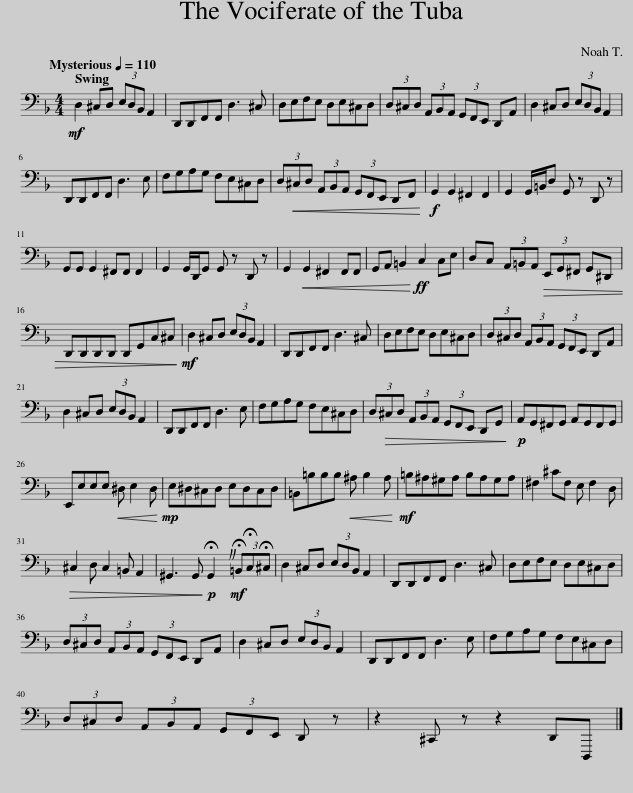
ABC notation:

X:1
L:1/8
Q:1/4=110
M:4/4
I:linebreak $
K:F
V:1 bass
V:1
!mf! D,2 ^C,D, (3E,D,B,, A,,2 | D,,D,,F,,F,, D,3 ^C, | D,E,F,E, D,E,^C,D, | (3D,^C,D, (3A,,B,,A,, (3G,,F,,E,, D,,A,, | D,2 ^C,D, (3E,D,B,, A,,2 |$ %5
 D,,D,,F,,F,, D,3 E, | F,G,A,G, F,E,^C,D, | (3D,!<(!^C,D, (3A,,B,,A,, (3G,,F,,E,, D,,F,,!<)! |!f! G,,2 G,,2 ^F,,2 F,,2 | G,,2 G,,/=B,,/D, G,, z D,, z |$ %10
 G,,G,, G,,2 ^F,,F,, F,,2 | G,,2 G,,/D,,/G,, G,, z D,, z | G,,2!<(! G,,2 ^F,,2 F,,F,, | G,,A,, =B,,2!<)!!ff! C,2 C,E, | D,C, (3A,,=B,,A,,!>(! (3E,,G,,^F,, G,,^D,, |$ %15
 D,,D,,D,,D,, D,,G,,C,^C,!>)! |!mf! D,2 ^C,D, (3E,D,B,, A,,2 | D,,D,,F,,F,, D,3 ^C, | D,E,F,E, D,E,^C,D, | (3D,^C,D, (3A,,B,,A,, (3G,,F,,E,, D,,A,, |$ %20
 D,2 ^C,D, (3E,D,B,, A,,2 | D,,D,,F,,F,, D,3 E, | F,G,A,G, F,E,^C,D, | (3D,!>(!^C,D, (3A,,B,,A,, (3G,,F,,E,, D,,G,,!>)! |!p! A,,G,,^F,,G,, A,,G,,F,,G,, |$ %25
 E,,E,E,E,!<(! ^D, E,2 D,!<)! |!mp! E,^D,^C,D, E,D,C,D, | =B,,=B,B,B,!<(! ^A, B,2 A,!<)! |!mf! =B,^A,^G,A, B,A,G,A, | ^F,2 ^CF, E, F,2 D, |$ %30
!>(! ^C,2 D, C,2 =B,, A,,2 | ^G,,3 G,,!>)![Q:1/4=25]!p! !fermata!G,,2!mf! (3!fermata!=B,,!fermata!C,!fermata!^C, |[Q:1/4=110] D,2 ^C,D, (3E,D,B,, A,,2 | D,,D,,F,,F,, D,3 ^C, | D,E,F,E, D,E,^C,D, |$ %35
 (3D,^C,D, (3A,,B,,A,, (3G,,F,,E,, D,,A,, | D,2 ^C,D, (3E,D,B,, A,,2 | D,,D,,F,,F,, D,3 E, | F,G,A,G, F,E,^C,D, |$ (3D,^C,D, (3A,,B,,A,, (3G,,F,,E,, D,, z | %40
 z2 ^C,, z z2 D,,D,,, |] %41
